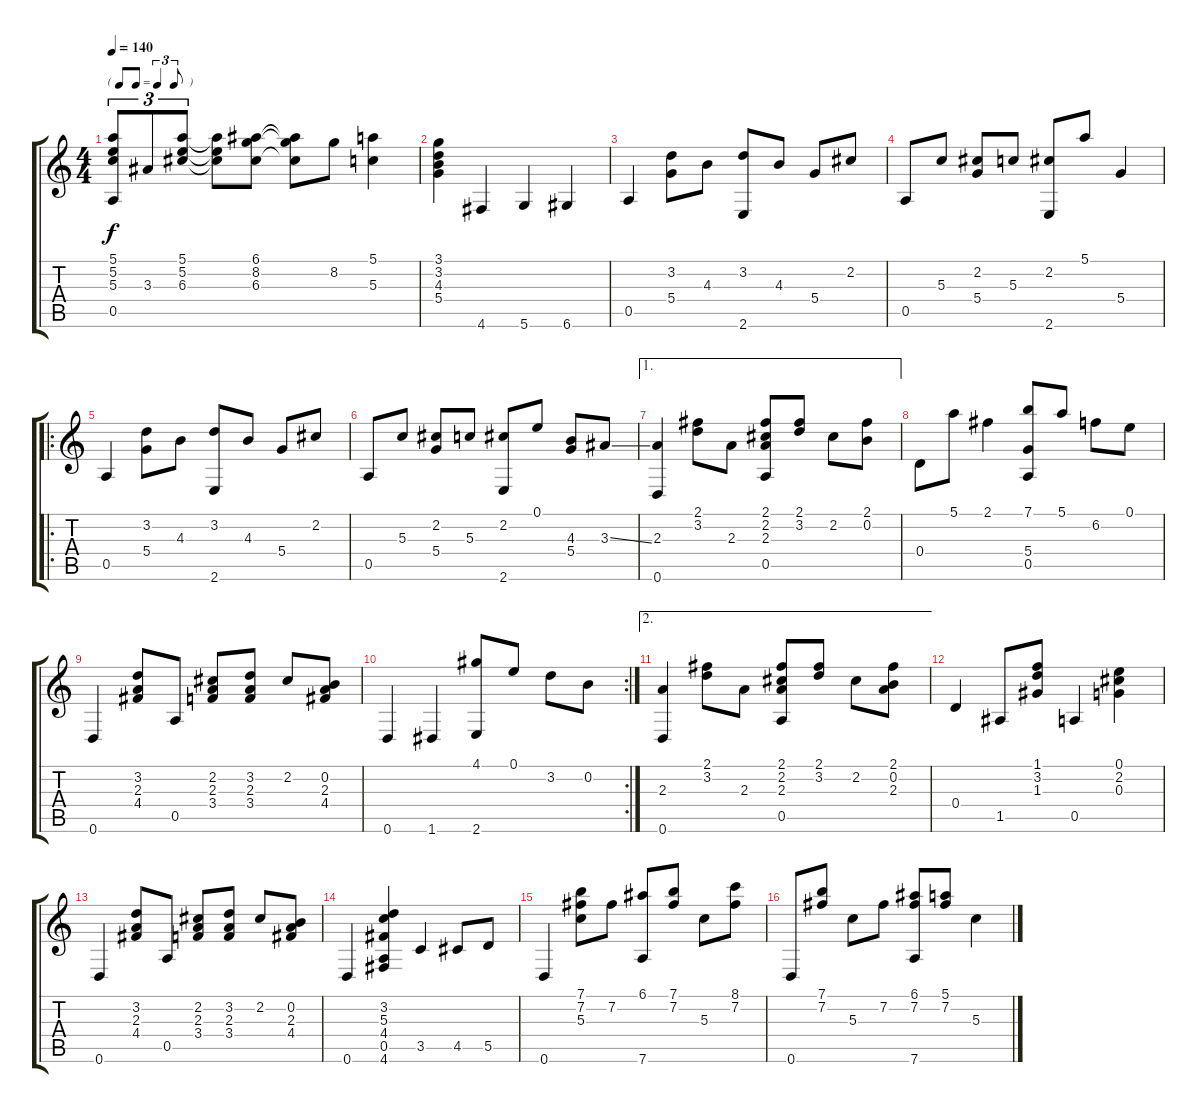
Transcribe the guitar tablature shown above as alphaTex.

\track "" {instrument acousticguitarsteel}
\staff {score tabs}
\tuning (E4 B3 G3 D3 A2 D2) {hide}
\ts (4 4)
\tf triplet8th
\tempo 140
\clef g2
\ks c
(5.1 5.2 5.3 0.5).8{tu (3 2) dy f} 3.3.8{tu (3 2)} (5.1 5.2 6.3).8{tu (3 2)} (5.1{t} 5.2{t} 6.3{t}).8 (6.1 8.2 6.3).8 (6.1{t} 8.2{t} 6.3{t}).8 8.2.8 (5.1 5.3).4 |
(3.1 3.2 4.3 5.4).4 4.6.4 5.6.4 6.6.4 |
0.5.4 (3.2 5.4).8 4.3.8 (3.2 2.6).8 4.3.8 5.4.8 2.2.8 |
0.5.8 5.3.8 (2.2 5.4).8 5.3.8 (2.2 2.6).8 5.1.8 5.4.4 |
\ro
0.5.4 (3.2 5.4).8 4.3.8 (3.2 2.6).8 4.3.8 5.4.8 2.2.8 |
0.5.8 5.3.8 (2.2 5.4).8 5.3.8 (2.2 2.6).8 0.1.8 (4.3 5.4).8 3.3{ss}.8 |
\ae 1
(2.3 0.6).4 (2.1 3.2).8 2.3.8 (2.1 2.2 2.3 0.5).8 (2.1 3.2).8 2.2.8 (2.1 0.2).8 |
0.4.8 5.1.8 2.1.4 (7.1 5.4 0.5).8 5.1.8 6.2.8 0.1.8 |
0.6.4 (3.2 2.3 4.4).8 0.5.8 (2.2 2.3 3.4).8 (3.2 2.3 3.4).8 2.2.8 (0.2 2.3 4.4).8 |
\rc 2
0.6.4 1.6.4 (4.1 2.6).8 0.1.8 3.2.8 0.2.8 |
\ae 2
(2.3 0.6).4 (2.1 3.2).8 2.3.8 (2.1 2.2 2.3 0.5).8 (2.1 3.2).8 2.2.8 (2.1 0.2 2.3).8 |
0.4.4 1.5.8 (1.1 3.2 1.3).8 0.5.4 (0.1 2.2 0.3).4 |
0.6.4 (3.2 2.3 4.4).8 0.5.8 (2.2 2.3 3.4).8 (3.2 2.3 3.4).8 2.2.8 (0.2 2.3 4.4).8 |
0.6.4 (3.2 5.3 4.4 0.5 4.6).4 3.5.4 4.5.8 5.5.8 |
0.6.4 (7.1 7.2 5.3).8 7.2.8 (6.1 7.6).8 (7.1 7.2).8 5.3.8 (8.1 7.2).8 |
0.6.8 (7.1 7.2).8 5.3.8 7.2.8 (6.1 7.2 7.6).8 (5.1 7.2).8 5.3.4
